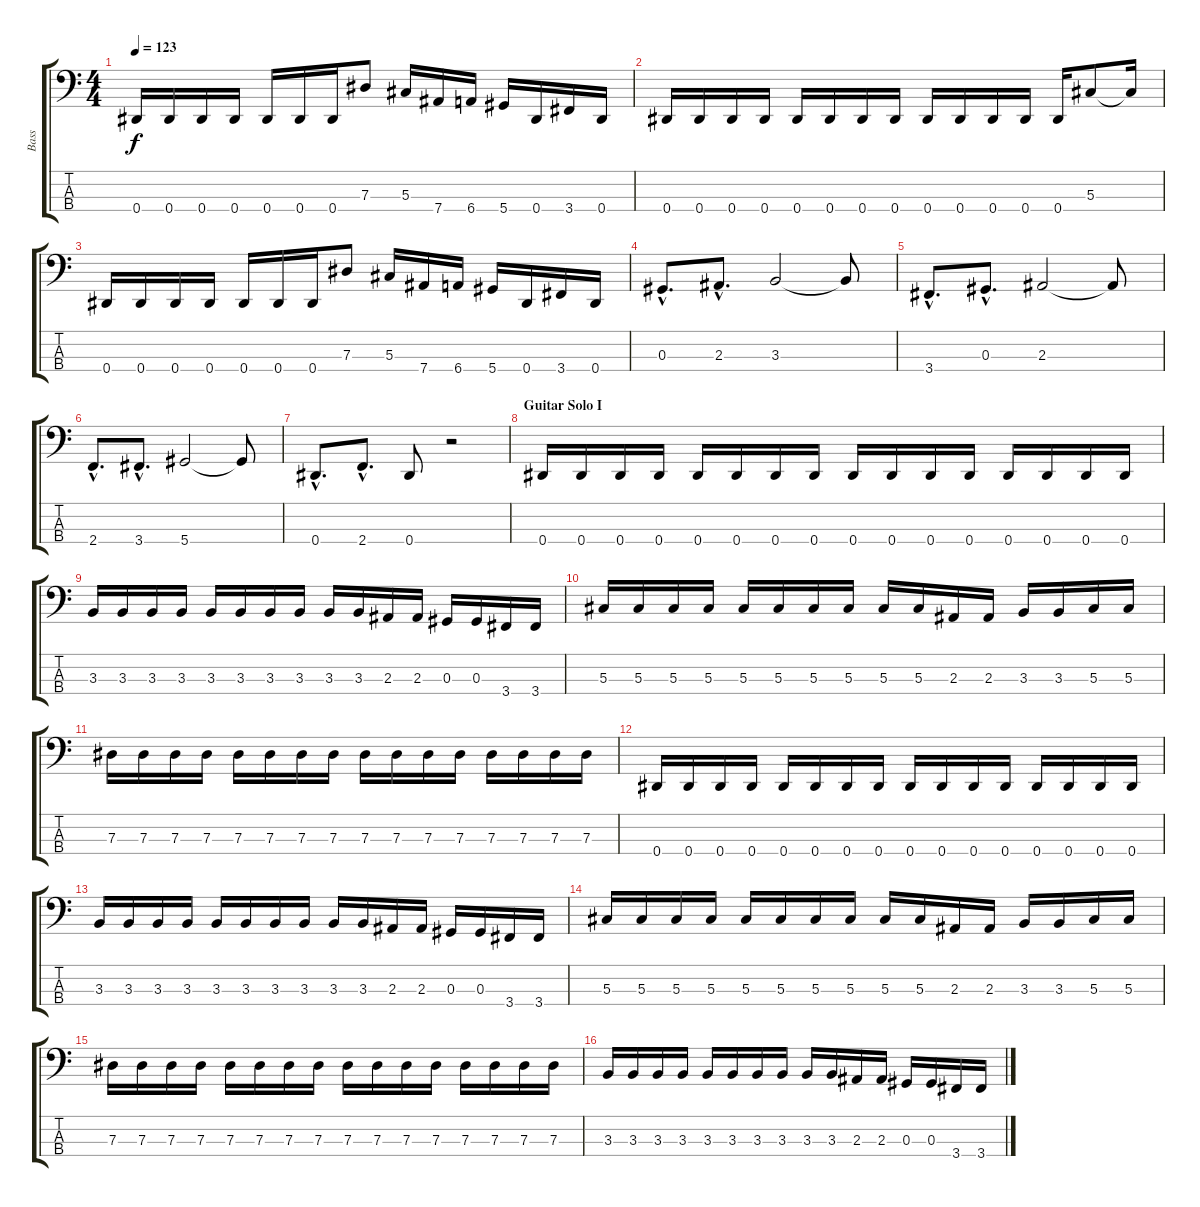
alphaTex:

\track ("Bass" "Bass") {instrument electricbasspick}
\staff {score tabs}
\tuning (Gb2 Db2 Ab1 Eb1) {hide}
\ts (4 4)
\tempo 123
\clef f4
\ks c
0.4.16{dy f} 0.4.16 0.4.16 0.4.16 0.4.16 0.4.16 0.4.16 7.3.8 5.3.16 7.4.16 6.4.16 5.4.16 0.4.16 3.4.16 0.4.16 |
0.4.16 0.4.16 0.4.16 0.4.16 0.4.16 0.4.16 0.4.16 0.4.16 0.4.16 0.4.16 0.4.16 0.4.16 0.4.16 5.3.8 5.3{t}.16 |
0.4.16 0.4.16 0.4.16 0.4.16 0.4.16 0.4.16 0.4.16 7.3.8 5.3.16 7.4.16 6.4.16 5.4.16 0.4.16 3.4.16 0.4.16 |
0.3{hac}.8{d} 2.3{hac}.8{d} 3.3.2 3.3{t}.8 |
3.4{hac}.8{d} 0.3{hac}.8{d} 2.3.2 2.3{t}.8 |
2.4{hac}.8{d} 3.4{hac}.8{d} 5.4.2 5.4{t}.8 |
0.4{hac}.8{d} 2.4{hac}.8{d} 0.4.8 r.2 |
\section ("" "Guitar Solo I")
0.4.16 0.4.16 0.4.16 0.4.16 0.4.16 0.4.16 0.4.16 0.4.16 0.4.16 0.4.16 0.4.16 0.4.16 0.4.16 0.4.16 0.4.16 0.4.16 |
3.3.16 3.3.16 3.3.16 3.3.16 3.3.16 3.3.16 3.3.16 3.3.16 3.3.16 3.3.16 2.3.16 2.3.16 0.3.16 0.3.16 3.4.16 3.4.16 |
5.3.16 5.3.16 5.3.16 5.3.16 5.3.16 5.3.16 5.3.16 5.3.16 5.3.16 5.3.16 2.3.16 2.3.16 3.3.16 3.3.16 5.3.16 5.3.16 |
7.3.16 7.3.16 7.3.16 7.3.16 7.3.16 7.3.16 7.3.16 7.3.16 7.3.16 7.3.16 7.3.16 7.3.16 7.3.16 7.3.16 7.3.16 7.3.16 |
0.4.16 0.4.16 0.4.16 0.4.16 0.4.16 0.4.16 0.4.16 0.4.16 0.4.16 0.4.16 0.4.16 0.4.16 0.4.16 0.4.16 0.4.16 0.4.16 |
3.3.16 3.3.16 3.3.16 3.3.16 3.3.16 3.3.16 3.3.16 3.3.16 3.3.16 3.3.16 2.3.16 2.3.16 0.3.16 0.3.16 3.4.16 3.4.16 |
5.3.16 5.3.16 5.3.16 5.3.16 5.3.16 5.3.16 5.3.16 5.3.16 5.3.16 5.3.16 2.3.16 2.3.16 3.3.16 3.3.16 5.3.16 5.3.16 |
7.3.16 7.3.16 7.3.16 7.3.16 7.3.16 7.3.16 7.3.16 7.3.16 7.3.16 7.3.16 7.3.16 7.3.16 7.3.16 7.3.16 7.3.16 7.3.16 |
3.3.16 3.3.16 3.3.16 3.3.16 3.3.16 3.3.16 3.3.16 3.3.16 3.3.16 3.3.16 2.3.16 2.3.16 0.3.16 0.3.16 3.4.16 3.4.16
